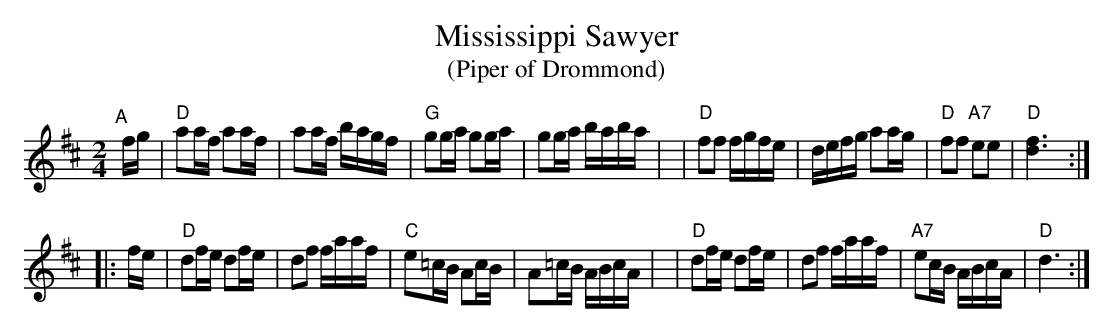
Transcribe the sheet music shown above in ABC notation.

X:1
T: Mississippi Sawyer
T: (Piper of Drommond)
M: 2/4
L: 1/16
K: D
"^A"[|] fg \
| "D"a2af a2af | a2af bagf | "G"g2ga g2ga | g2ga baba |\
| "D"f2f2 fgfe | defg a2ag | "D"f2f2 "A7"e2e2 | "D"[f6d6] :|
|: fe \
| "D"d2fe d2fe | d2f2 faaf | "C"e2=cB A2cB | A2=cB ABcA |\
| "D"d2fe d2fe | d2f2 faaf | "A7"e2cB ABcA | "D"d6 :|
